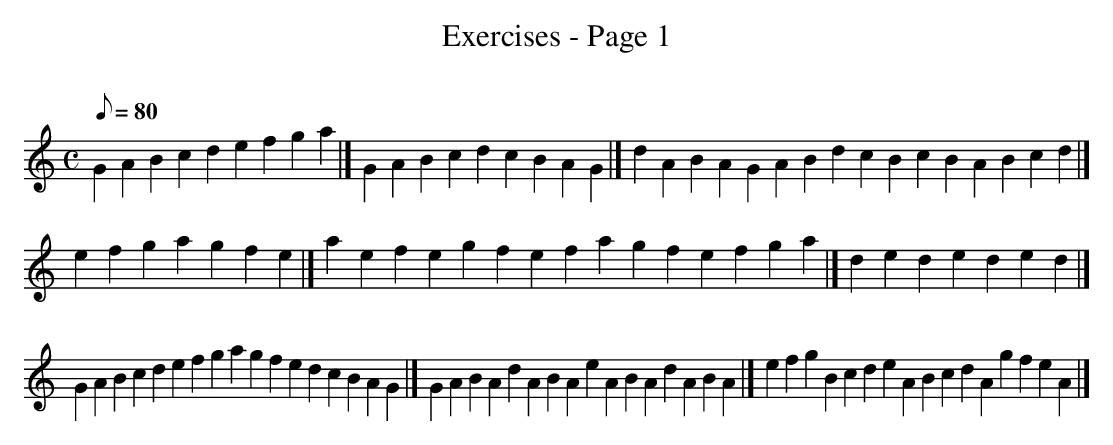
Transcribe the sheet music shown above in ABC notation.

X:1
T:Exercises - Page 1
M:C
L:1/8
Q:80
C:
K:HP
G2A2B2c2d2e2f2g2a2|]
G2A2B2c2d2c2B2A2G2|]
d2A2B2A2G2A2B2d2c2B2c2B2A2B2c2d2|]  !
e2f2g2a2g2f2e2|]
a2e2f2e2g2f2e2f2a2g2f2e2f2g2a2|]
d2e2d2e2d2e2d2|]  !
G2A2B2c2d2e2f2g2a2g2f2e2d2c2B2A2G2|]
G2A2B2A2d2A2B2A2e2A2B2A2d2A2B2A2|]
e2f2g2B2c2d2e2A2B2c2d2A2g2f2e2A2|]  !

